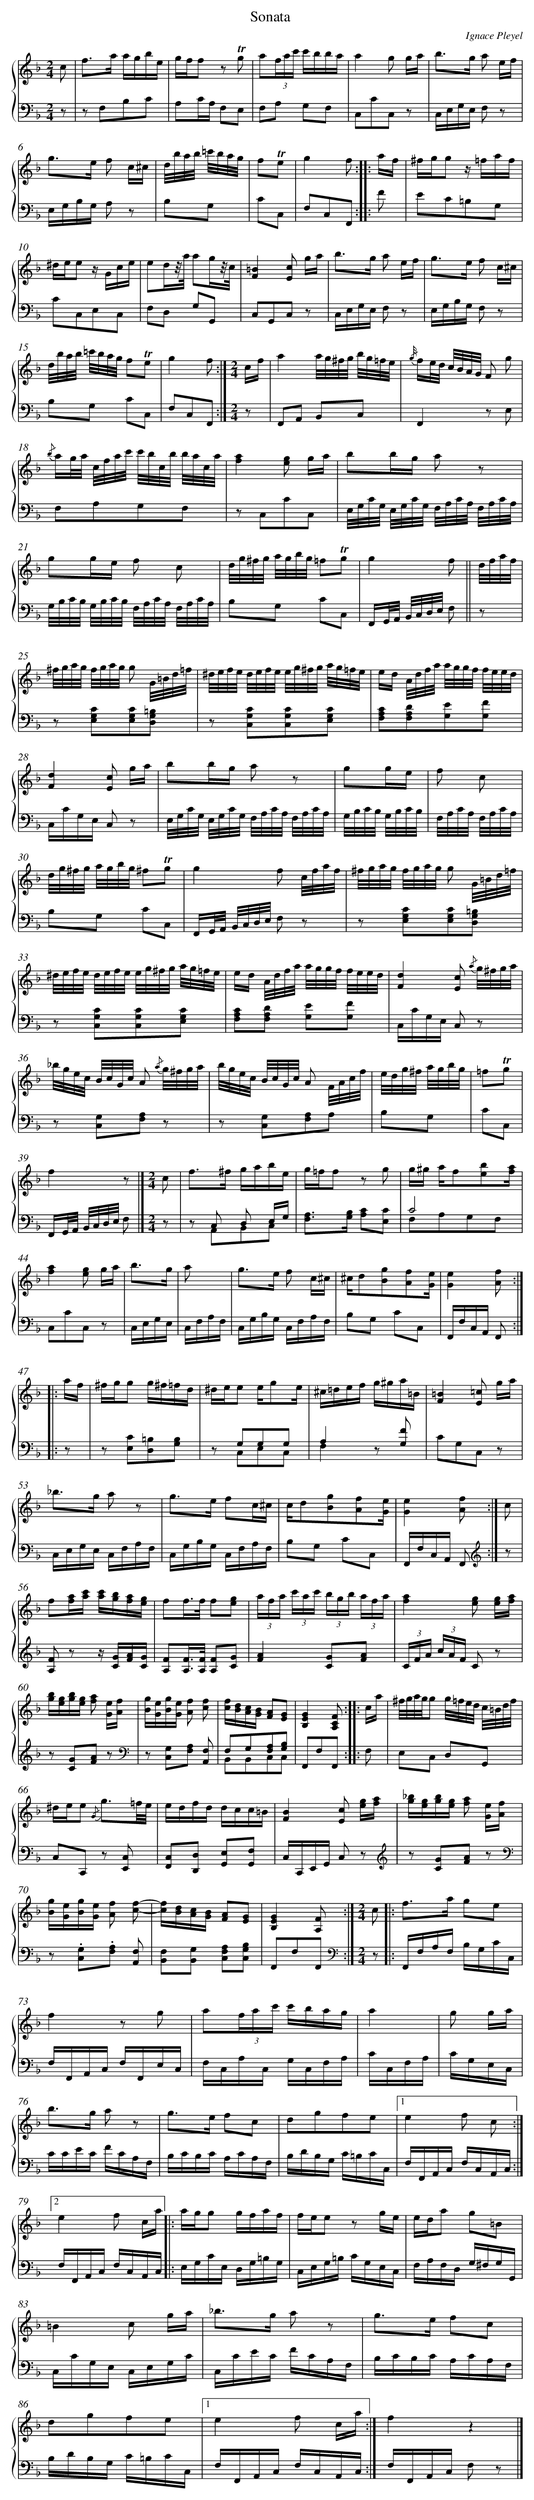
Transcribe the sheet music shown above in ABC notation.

X:1
T: Sonata
C: Ignace Pleyel
L: 1/16
M: 2/4
%%staves {1 2}
V: 1 clef=treble
V: 2 clef=bass
K: F
[V:1] c2 [I:setbarnb 1]|
[V:2] z2 |
[V:1] f2>a2 agbe |
[V:2] z2 F,2B,2C2 |
[V:1] gff2 z2 !trill!g2 |
[V:2] A,2CA, F,2E,2 |
[V:1] a2(3fac' c'bba |
[V:2] F,2A,2 G,2F,2 |
[V:1] a4g2 ga |
[V:2] C,2C2C,2 z2 |
[V:1] b2>g2 a2 ef |
[V:2] C,E,G,E, F,2 z2 |
[V:1] g2>e2 f2 c^c |
[V:2] E,G,B,G, A,2 z2 |
[V:1] d/b/a/b/ =c'/b/a/g/ [I:setbarnb 7]|
[V:2] B,2G,2 |
[V:1] f2!trill!e2 |
[V:2] C2C,2 |
[V:1] g4f2 :||:
[V:2] F,2C,2F,,2 :||:
[V:1] af [I:setbarnb 9]|
[V:2] F2 |
[V:1] ^fgg2 z =faf |
[V:2] E2C2=B,2G,2 |
[V:1] ^dee2 z Gce |
[V:2] C2C,2E,2C,2 |
[V:1] e2dz/a/ a2gz/c/ |
[V:2] F,2D,2 G,2G,,2 |
[V:1] [F4=B4][E2c2] ga |
[V:2] C,2G,,2C,2 z2 |
[V:1] b2>g2 a2 ef |
[V:2] C,E,G,E, F,2 z2 |
[V:1] g2>e2 f2 c^c |
[V:2] E,G,B,G, F,2 z2 |
[V:1] d/b/a/b/ =c'/b/a/g/ f2!trill!e2 |
[V:2] B,2G,2 C2C,2 |
[V:1] g4f2 [I:setbarnb 16]:|]
[V:2] F,2C,2F,,2 :|]
[V:1]  [K:F] [M:2/4]cf |
[V:2]  [K:F] [M:2/4]z2 |
[V:1] a4a/g/^f/g/ b/g/=f/e/ |
[V:2] F,,2A,,2 B,,2C,2 |
[V:1] {/g//} fe/d/ c/B/A/G/ F2 g2 |
[V:2] F,,4z2 E,2 |
[V:1] {/b} ag/a/ c/f/a/c'/ c'/b/c/b/ b/a/c/a/ |
[V:2] F,2A,2G,2F,2 |
[V:1] [f4a4][e2g2] ga |
[V:2] z2 C,2C2C,2 |
[V:1] b2bg a2 z2 |
[V:2] E,/G,/C/G,/ E,/G,/C/G,/ F,/A,/C/A,/ F,/A,/C/A,/ |
[V:1] g2ge f2 c2 |
[V:2] G,/B,/C/B,/ G,/B,/C/B,/ F,/A,/C/A,/ F,/A,/C/A,/ |
[V:1] d/g/^f/g/ a/g/b/g/ =f2!trill!g2 |
[V:2] B,2G,2 C2C,2 |
[V:1] g4f2 ||
[V:2] F,,G,,/A,,/ B,,/C,/D,/E,/ F,2 ||
[V:1] d/f/a/f/ [I:setbarnb 25]|
[V:2] z2 |
[V:1] ^f/g/a/g/ f/g/a/g/ g2 G/=B/d/=f/ |
[V:2] z2 [E,2G,2C2][E,2G,2C2][D,2G,2=B,2] |
[V:1] ^d/e/f/e/ d/e/f/e/ e/g/^f/g/ a/g/=f/e/ |
[V:2] z2 [C,2G,2C2][C,2G,2C2][E,2G,2C2] |
[V:1] ed A/d/f/a/ a/g/g/f/ f/e/e/d/ |
[V:2] [F,2A,2C2][F,2A,2D2][G,2E2][G,2F2] |
[V:1] [F4d4][E2c2] ga |
[V:2] C,CG,E, C,2 z2 |
[V:1] b2bg a2 z2 |
[V:2] E,/G,/C/G,/ E,/G,/C/G,/ F,/A,/C/A,/ F,/A,/C/A,/ |
[V:1] g2ge [I:setbarnb 30]|
[V:2] G,/B,/C/B,/ G,/B,/C/B,/ |
[V:1] f2 c2 |
[V:2] F,/A,/C/A,/ F,/A,/C/A,/ |
[V:1] d/g/^f/g/ a/g/b/g/ ^f2!trill!g2 |
[V:2] B,2G,2 C2C,2 |
[V:1] g4f2 c/f/a/f/ |
[V:2] F,,G,,/A,,/ B,,/C,/D,/E,/ F,2 z2 |
[V:1] ^f/g/a/g/ f/g/a/g/ g2 G/=B/d/=f/ |
[V:2] z2 [E,2G,2C2][E,2G,2C2][D,2G,2=B,2] |
[V:1] ^d/e/f/e/ d/e/f/e/ e/g/^f/g/ a/g/=f/e/ |
[V:2] z2 [C,2G,2C2][C,2G,2C2][E,2G,2C2] |
[V:1] ed A/d/f/a/ a/g/g/f/ f/e/e/d/ |
[V:2] [F,2A,2C2][F,2A,2D2] [G,2E2][G,2F2] |
[V:1] [F4d4][E2c2] {/a} g/^f/g/a/ |
[V:2] C,CG,E, C,2 z2 |
[V:1] _b/g/e/c/ B/c/G/c/ A2 {/a} g/^f/g/a/ |
[V:2] z2 [C,2G,2][F,2A,2] z2 |
[V:1] b/g/e/c/ B/c/G/c/ A2 F/A/c/f/ |
[V:2] z2 [C,2G,2][F,2A,2]A,2 |
[V:1] e/d/g/^f/ a/g/b/g/ [I:setbarnb 39]|
[V:2] B,2G,2 |
[V:1] =f2!trill!g2 |
[V:2] C2C,2 |
[V:1] f4z2 |]
[V:2] F,,G,,/A,,/ B,,/C,/D,/E,/ F,2 |]
[V:1]  [K:F] [M:2/4]c2 [I:setbarnb 41]|
[V:2]  [K:F] [M:2/4]z2 |
[V:1] f2>^f2 gabe |
[V:2] z2 C,2 D,2 E,G, & x2 A,,2B,,2C,2 |
[V:1] g=ff2 z2 g2 |
[V:2] [F,2A,2]>[G,2B,2] [A,2C2][E,2C2] |
[V:1] g^g af2[e2b2][fa] |
[V:2] C8 & F,2A,2G,2F,2 |
[V:1] [f4a4][e2g2] ga |
[V:2] C,2C2C,2 z2 |
[V:1] b3g [I:setbarnb 45]|
[V:2] C,E,G,E, |
[V:1] a2 x2 |
[V:2] C,F,A,F, |
[V:1] g2>e2 f2 c^c |
[V:2] C,G,B,G, C,F,A,F, |
[V:1] ^cd2[B2g2][A2f2][Ge] |
[V:2] B,2G,2 C2C,2 |
[V:1] [G4e4][A2f2] :||:
[V:2] F,,F,C,A,, F,,2 :||:
[V:1] af [I:setbarnb 49]|
[V:2] z2 |
[V:1] ^fgg2 g^f=fd |
[V:2] z2 [E,2C2][D,2=B,2][G,2B,2] |
[V:1] ^dee2 eg2e |
[V:2] z2 G,2G,2G,2 & x2 C,2E,2C,2 |
[V:1] ^c=def g^ga=B |
[V:2] A,4z2 [G,2F2] & F,4x4 |
[V:1] [F4=B4][E2=c2] ga |
[V:2] C2G,2C,2 z2 |
[V:1] _b2>g2 a2 z2 |
[V:2] C,E,G,E, C,F,A,F, |
[V:1] g2>e2 f2c^c |
[V:2] C,G,B,G, C,F,A,F, |
[V:1] cd2[B2g2][A2f2][Ge] |
[V:2] B,2G,2 C2C,2 |
[V:1] [G4e4][A2f2] [I:setbarnb 56]:|]
[V:2] F,,F,C,A,, F,,2[K:clef=treble] :|]
[V:1]  [K:F] c2 |
[V:2]  [K:F] z2 |
[V:1]  [K:F] f2[fa][ac'] [ac'][gb][fa][eg] |
[V:2]  [K:F] [A,2F2] z2 z [CG][FA][CG] |
[V:1]  [K:F] f2f>f f2[e2g2] |
[V:2]  [K:F] [A,2F2][A,F]>[A,F] [A,2F2][C2G2] |
[V:1] (3afa (3c'ac' (3bgb (3afa |
[V:2] [F4A4][C2G2][F2A2] |
[V:1] [f4a4][e2g2] [eg][fa] |
[V:2] (3CFA (3cAF C2 z2 |
[V:1] [gb][eg][gb][eg] [f2a2] [Ge][Af] |
[V:2] z2 [C2G2][F2A2] z2 |
[V:1] [Bg][Ge][Bg][Ge] [A2f2] [c2f2] |
[V:2] [K:clef=bass]z2 [C,2G,2][F,2A,2] [A,,2F,2] |
[V:1] [cf][Bd][Ac][GB] [F2A2][E2G2] |
[V:2] F,2G,2[F,2A,2][G,2B,2] & B,,2B,,2C,2C,2 |
[V:1] [B,4E4G4][A,2C2F2] :||:
[V:2] F,,2F,2F,,2 :||:
[V:1] ca [I:setbarnb 65]|
[V:2] F,2 |
[V:1] ^f/g/a/g/g2 g/=f/e/d/ c/=B/d/f/ |
[V:2] E,2C,2 D,2G,,2 |
[V:1] ^dee2 {/G} g3=f/e/ |
[V:2] C,2C,,2 z2 [E,,2C,2] |
[V:1] edfd dcc=B |
[V:2] [F,,2C,2][D,,2D,2] [G,,2E,2][G,,2F,2] |
[V:1] [F4B4][E2c2] [eg][fa] |
[V:2] C,C,,E,,G,, C,2 z2 |
[V:1] [g_b][eg][gb][eg] [f2a2] [Ge][Af] |
[V:2] [K:clef=treble]z2 [C2G2][F2A2] z2 |
[V:1] [Bg][Ge][Bg][Ge] [A2f2] [c2f2]- |
[V:2] [K:clef=bass]z2 .[C,2G,2].[F,2A,2] [A,,2F,2] |
[V:1] [cf][Bd][Ac][GB] [F2A2][E2G2] |
[V:2] [B,,2F,2][B,,2G,2] [C,2F,2A,2][C,2G,2B,2] |
[V:1] [B,4E4G4][A,2F2] [I:setbarnb 72]:|]
[V:2] F,,2F,2F,,2[K:clef=bass] :|]
[V:1]  [K:F] [M:2/4]c2 ]|:
[V:2]  [K:F] [M:2/4]z2 ]|:
[V:1] f2>a2 g2e2 |
[V:2] F,,F,A,F, B,G,CC, |
[V:1] f4z2 g2 |
[V:2] F,F,,A,,C, F,F,,E,C, |
[V:1] a2(3fac' c'bag |
[V:2] F,C,A,C, G,C,F,A, |
[V:1] a4 [I:setbarnb 76]|
[V:2] CC,F,A, |
[V:1] g2 ga |
[V:2] CG,E,C, |
[V:1] b2>g2 a2 z2 |
[V:2] CCEC FCA,F, |
[V:1] g2>e2 f2c2 |
[V:2] B,CB,C A,CA,F, |
[V:1] d2g2f2e2 |[1
[V:2] B,DB,G, C=B,CC, |
[V:1] e4f2 c2 :|][2
[V:2] F,F,,A,,C, F,C,A,,C, :|]
[V:1] e4f2 ca ]|:
[V:2] F,F,,A,,C, F,C,A,,C, ]|:
[V:1] agg2 gfaf |
[V:2] E,G,CE, D,G,=B,G, |
[V:1] fee2 z2 ge |
[V:2] C,E,G,=B, CG,E,C, |
[V:1] eda2 g2=B2 |
[V:2] F,A,F,D, G,^F,G,G,, |
[V:1] =B4c2 ga |
[V:2] C,CG,E, C,E,G,C |
[V:1] _b2>g2 a2 z2 |
[V:2] C,CEC FCA,F, |
[V:1] g2>e2 f2c2 |
[V:2] B,CB,C A,CA,F, |
[V:1] d2g2f2e2 |[1
[V:2] B,DB,G, C=B,CC, |
[V:1] e4f2 ca :|]
[V:2] F,F,,A,,C, F,C,A,,C, :|]
[V:1] f4z4 |]
[V:2] F,F,,A,,C, F,2 z2 |]
